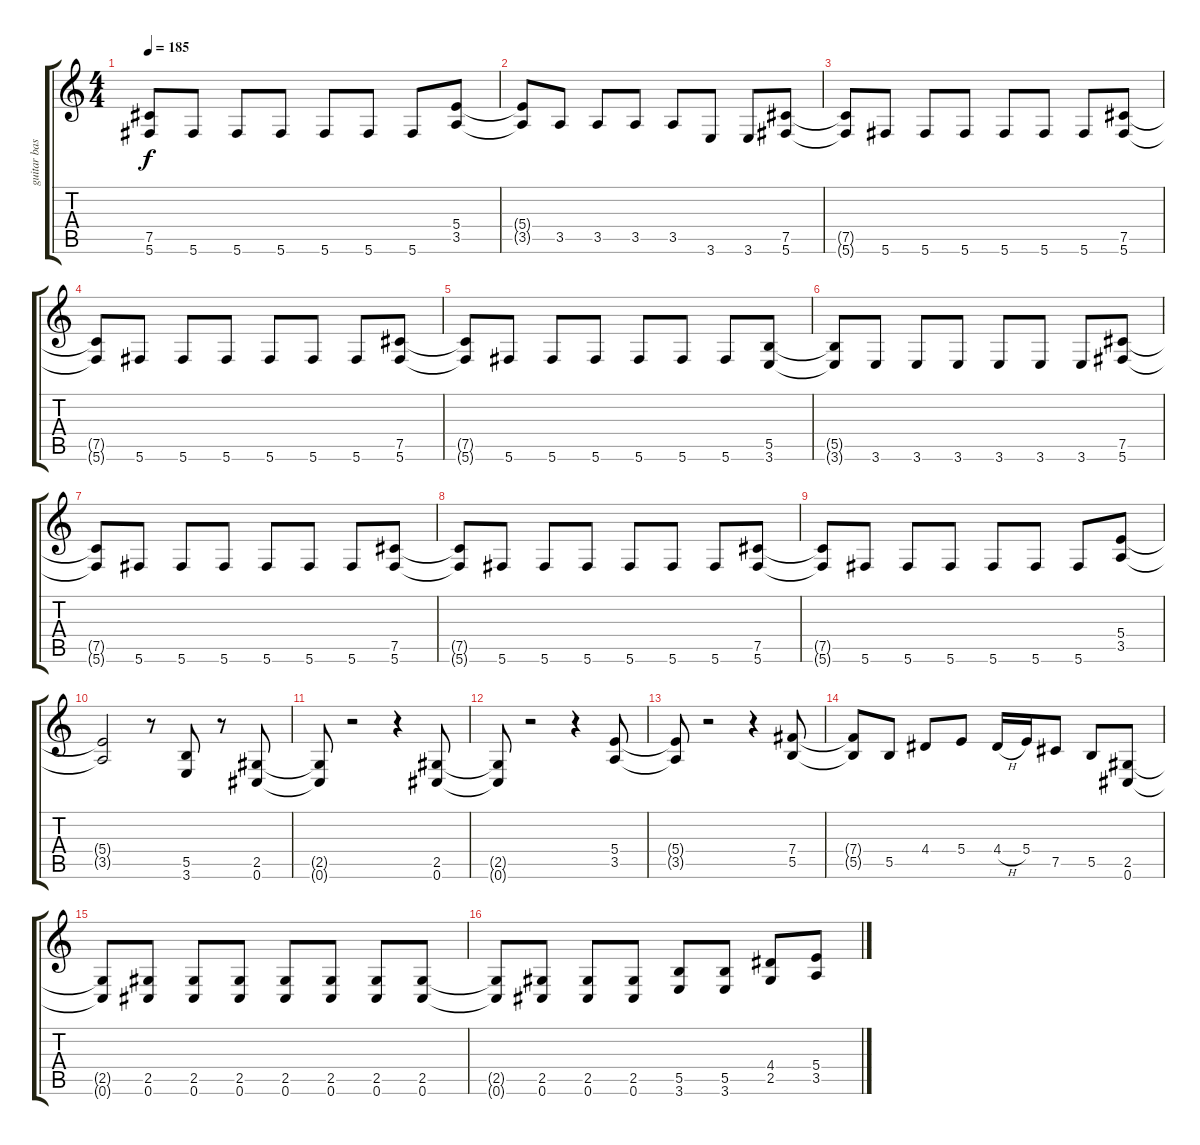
\track ("guitar base" "guitar bas") {instrument distortionguitar}
\staff {score tabs}
\tuning (Db4 Ab3 E3 B2 Gb2 Db2) {hide}
\ts (4 4)
\tempo 185
\clef g2
\ks c
(7.5{t} 5.6{t}).8{dy f} 5.6.8 5.6.8 5.6.8 5.6.8 5.6.8 5.6.8 (5.4 3.5).8 |
(5.4{t} 3.5{t}).8 3.5.8 3.5.8 3.5.8 3.5.8 3.6.8 3.6.8 (7.5 5.6).8 |
(7.5{t} 5.6{t}).8 5.6.8 5.6.8 5.6.8 5.6.8 5.6.8 5.6.8 (7.5 5.6).8 |
(7.5{t} 5.6{t}).8 5.6.8 5.6.8 5.6.8 5.6.8 5.6.8 5.6.8 (7.5 5.6).8 |
(7.5{t} 5.6{t}).8 5.6.8 5.6.8 5.6.8 5.6.8 5.6.8 5.6.8 (5.5 3.6).8 |
(5.5{t} 3.6{t}).8 3.6.8 3.6.8 3.6.8 3.6.8 3.6.8 3.6.8 (7.5 5.6).8 |
(7.5{t} 5.6{t}).8 5.6.8 5.6.8 5.6.8 5.6.8 5.6.8 5.6.8 (7.5 5.6).8 |
(7.5{t} 5.6{t}).8 5.6.8 5.6.8 5.6.8 5.6.8 5.6.8 5.6.8 (7.5 5.6).8 |
(7.5{t} 5.6{t}).8 5.6.8 5.6.8 5.6.8 5.6.8 5.6.8 5.6.8 (5.4 3.5).8 |
(5.4{t} 3.5{t}).2 r.8 (5.5 3.6).8 r.8 (2.5 0.6).8 |
(2.5{t} 0.6{t}).8 r.2 r.4 (2.5 0.6).8 |
(2.5{t} 0.6{t}).8 r.2 r.4 (5.4 3.5).8 |
(5.4{t} 3.5{t}).8 r.2 r.4 (7.4 5.5).8 |
(7.4{t} 5.5{t}).8 5.5.8 4.4.8 5.4.8 4.4{h}.16 5.4.16 7.5.8 5.5.8 (2.5 0.6).8 |
(2.5{t} 0.6{t}).8 (2.5 0.6).8 (2.5 0.6).8 (2.5 0.6).8 (2.5 0.6).8 (2.5 0.6).8 (2.5 0.6).8 (2.5 0.6).8 |
(2.5{t} 0.6{t}).8 (2.5 0.6).8 (2.5 0.6).8 (2.5 0.6).8 (5.5 3.6).8 (5.5 3.6).8 (4.4 2.5).8 (5.4 3.5).8
